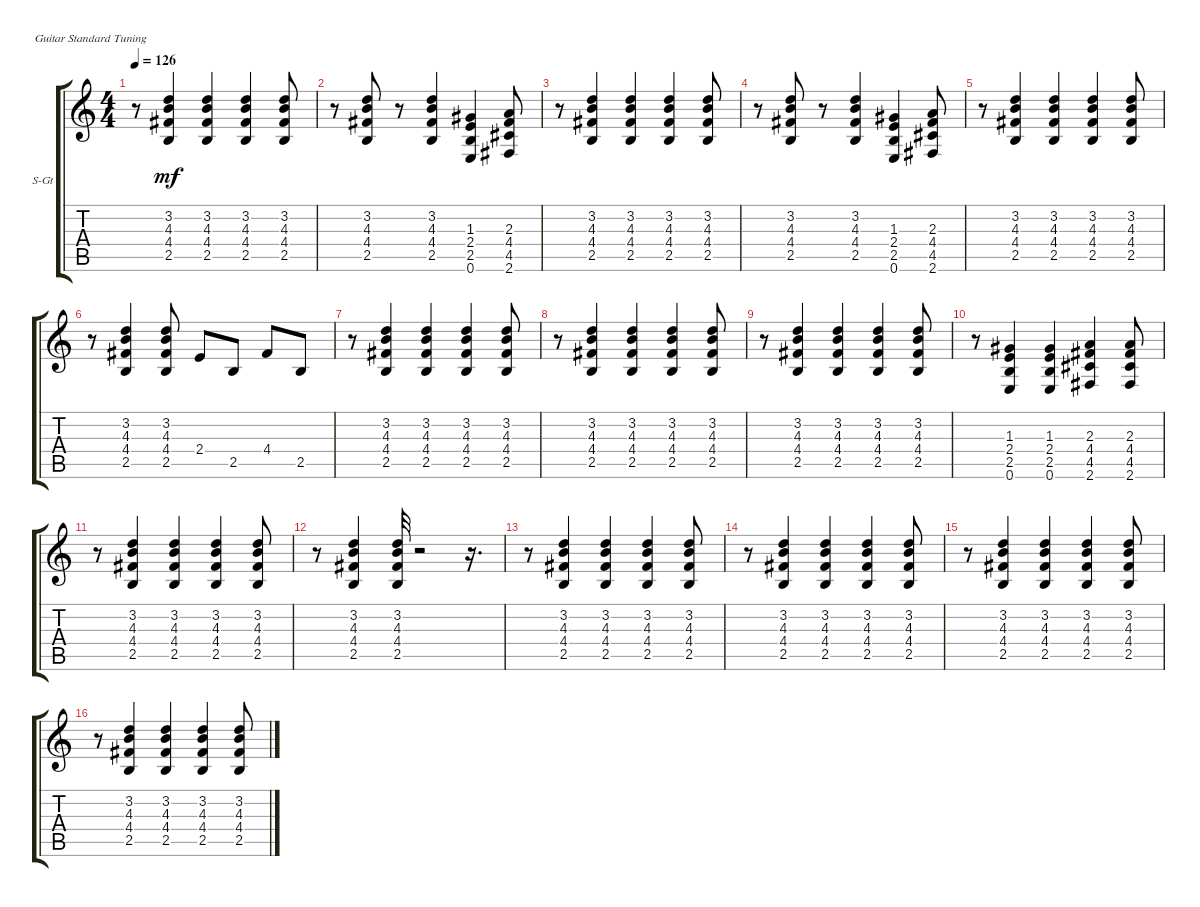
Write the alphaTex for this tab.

\bracketExtendMode groupsimilarinstruments
\firstSystemTrackNameOrientation horizontal
\otherSystemsTrackNameOrientation horizontal
\track ("Steel Guitar" "S-Gt") {instrument acousticguitarsteel}
\staff {score tabs}
\tuning (E4 B3 G3 D3 A2 E2)
\ts (4 4)
\tempo 126
\clef g2
\ks c
r.8{dy mf instrument acousticguitarsteel} (2.5 4.4 3.2 4.3).4 (2.5 4.4 3.2 4.3).4 (2.5 4.4 3.2 4.3).4 (2.5 4.4 3.2 4.3).8 |
r.8 (2.5 4.4 3.2 4.3).8 r.8 (2.5 4.4 3.2 4.3).4 (0.6 2.4 2.5 1.3).4 (2.6 4.5 4.4 2.3).8 |
r.8 (2.5 4.4 3.2 4.3).4 (2.5 4.4 3.2 4.3).4 (2.5 4.4 3.2 4.3).4 (2.5 4.4 3.2 4.3).8 |
r.8 (2.5 4.4 3.2 4.3).8 r.8 (2.5 4.4 3.2 4.3).4 (0.6 2.4 2.5 1.3).4 (2.6 4.5 4.4 2.3).8 |
r.8 (2.5 4.4 3.2 4.3).4 (2.5 4.4 3.2 4.3).4 (2.5 4.4 3.2 4.3).4 (2.5 4.4 3.2 4.3).8 |
r.8 (2.5 4.4 3.2 4.3).4 (2.5 4.4 3.2 4.3).8 2.4.8 2.5.8 4.4.8 2.5.8 |
r.8 (2.5 4.4 3.2 4.3).4 (2.5 4.4 3.2 4.3).4 (2.5 4.4 3.2 4.3).4 (2.5 4.4 3.2 4.3).8 |
r.8 (2.5 4.4 3.2 4.3).4 (2.5 4.4 3.2 4.3).4 (2.5 4.4 3.2 4.3).4 (2.5 4.4 3.2 4.3).8 |
r.8 (2.5 4.4 3.2 4.3).4 (2.5 4.4 3.2 4.3).4 (2.5 4.4 3.2 4.3).4 (2.5 4.4 3.2 4.3).8 |
r.8 (0.6 2.5 1.3 2.4).4 (0.6 2.5 1.3 2.4).4 (2.6 4.5 4.4 2.3).4 (2.6 4.5 4.4 2.3).8 |
r.8 (2.5 4.4 3.2 4.3).4 (2.5 4.4 3.2 4.3).4 (2.5 4.4 3.2 4.3).4 (2.5 4.4 3.2 4.3).8 |
r.8 (2.5 4.4 3.2 4.3).4 (2.5 4.4 3.2 4.3).32 r.2 r.16{d} |
r.8 (2.5 4.4 3.2 4.3).4 (2.5 4.4 3.2 4.3).4 (2.5 4.4 3.2 4.3).4 (2.5 4.4 3.2 4.3).8 |
r.8 (2.5 4.4 3.2 4.3).4 (2.5 4.4 3.2 4.3).4 (2.5 4.4 3.2 4.3).4 (2.5 4.4 3.2 4.3).8 |
r.8 (2.5 4.4 3.2 4.3).4 (2.5 4.4 3.2 4.3).4 (2.5 4.4 3.2 4.3).4 (2.5 4.4 3.2 4.3).8 |
r.8 (2.5 4.4 3.2 4.3).4 (2.5 4.4 3.2 4.3).4 (2.5 4.4 3.2 4.3).4 (2.5 4.4 3.2 4.3).8
